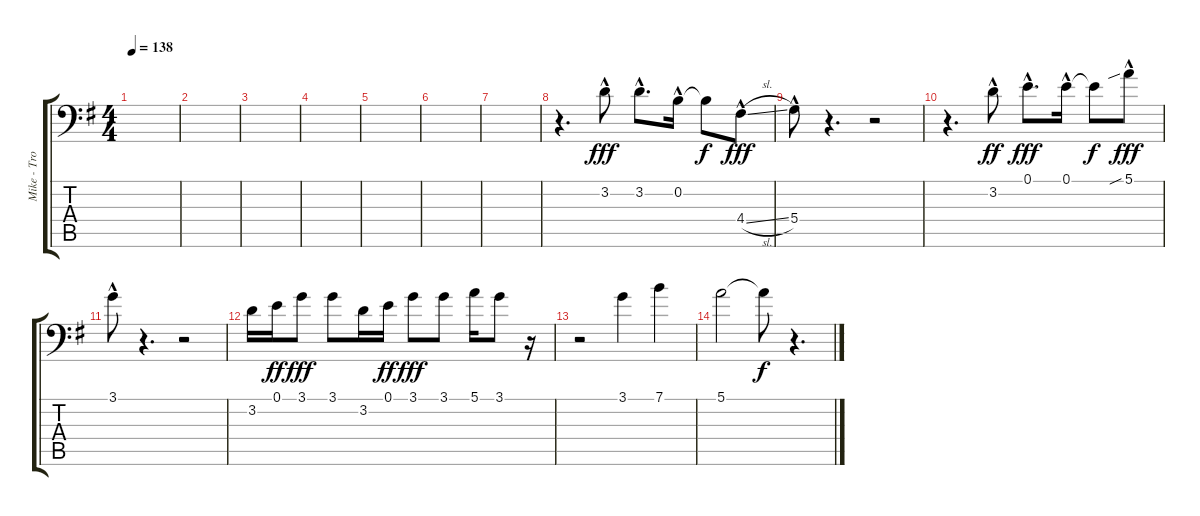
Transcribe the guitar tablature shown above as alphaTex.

\track ("Mike - Trombone" "Mike - Tro") {instrument trombone}
\staff {score tabs}
\tuning (E4 B3 G3 D3 A2 A1) {hide}
\ts (4 4)
\tempo 138
\clef f4
\ks g
|
|
|
|
|
|
|
r.4{d} 3.2{hac}.8{dy fff} 3.2{hac}.8{d} 0.2{hac}.16 0.2{t}.8{dy f} 4.4{sl hac}.8{dy fff} |
5.4{hac}.8 r.4{d} r.2 |
r.4{d} 3.2{hac}.8{dy ff} 0.1{hac}.8{d dy fff} 0.1{hac}.16 0.1{t}.8{dy f} 5.1{sib hac}.8{dy fff} |
3.1{hac}.8 r.4{d} r.2 |
3.2.16 0.1.16{dy ff} 3.1.8{dy fff} 3.1.8 3.2.16 0.1.16{dy ff} 3.1.8{dy fff} 3.1.8 5.1.16 3.1.8 r.16 |
r.2 3.1.4 7.1.4 |
5.1.2 5.1{t}.8{dy f} r.4{d}
